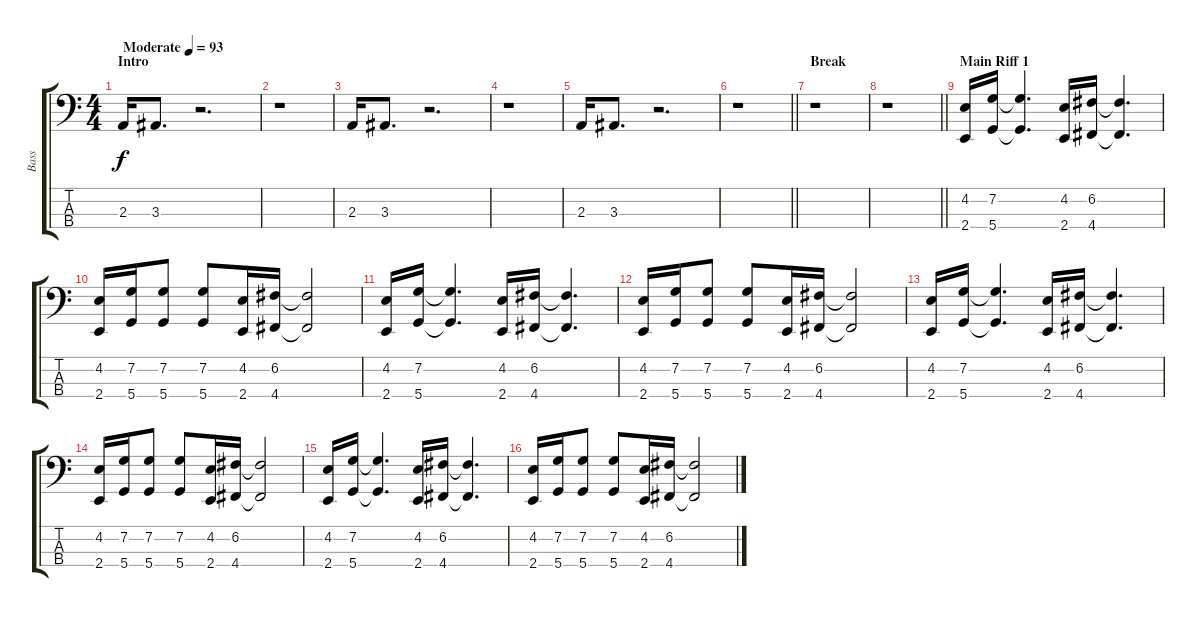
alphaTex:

\track ("Bass" "Bass") {instrument electricbassfinger}
\staff {score tabs}
\tuning (F2 C2 G1 D1) {hide}
\ts (4 4)
\section ("" "Intro")
\tempo (93 "Moderate")
\clef f4
\ks c
2.3.16{dy f instrument electricbassfinger} 3.3.8{d} r.2{d} |
r.1 |
2.3.16 3.3.8{d} r.2{d} |
r.1 |
2.3.16 3.3.8{d} r.2{d} |
\barLineRight lightlight
r.1 |
\section ("" "Break")
r.1 |
\barLineRight lightlight
r.1 |
\section ("" "Main Riff 1")
(4.2 2.4).16{volume 16 instrument overdrivenguitar} (7.2 5.4).16 (7.2{t} 5.4{t}).4{d} (4.2 2.4).16 (6.2 4.4).16 (6.2{t} 4.4{t}).4{d} |
(4.2 2.4).16 (7.2 5.4).16 (7.2 5.4).8 (7.2 5.4).8 (4.2 2.4).16 (6.2 4.4).16 (6.2{t} 4.4{t}).2 |
(4.2 2.4).16 (7.2 5.4).16 (7.2{t} 5.4{t}).4{d} (4.2 2.4).16 (6.2 4.4).16 (6.2{t} 4.4{t}).4{d} |
(4.2 2.4).16 (7.2 5.4).16 (7.2 5.4).8 (7.2 5.4).8 (4.2 2.4).16 (6.2 4.4).16 (6.2{t} 4.4{t}).2 |
(4.2 2.4).16 (7.2 5.4).16 (7.2{t} 5.4{t}).4{d} (4.2 2.4).16 (6.2 4.4).16 (6.2{t} 4.4{t}).4{d} |
(4.2 2.4).16 (7.2 5.4).16 (7.2 5.4).8 (7.2 5.4).8 (4.2 2.4).16 (6.2 4.4).16 (6.2{t} 4.4{t}).2 |
(4.2 2.4).16 (7.2 5.4).16 (7.2{t} 5.4{t}).4{d} (4.2 2.4).16 (6.2 4.4).16 (6.2{t} 4.4{t}).4{d} |
(4.2 2.4).16 (7.2 5.4).16 (7.2 5.4).8 (7.2 5.4).8 (4.2 2.4).16 (6.2 4.4).16 (6.2{t} 4.4{t}).2
